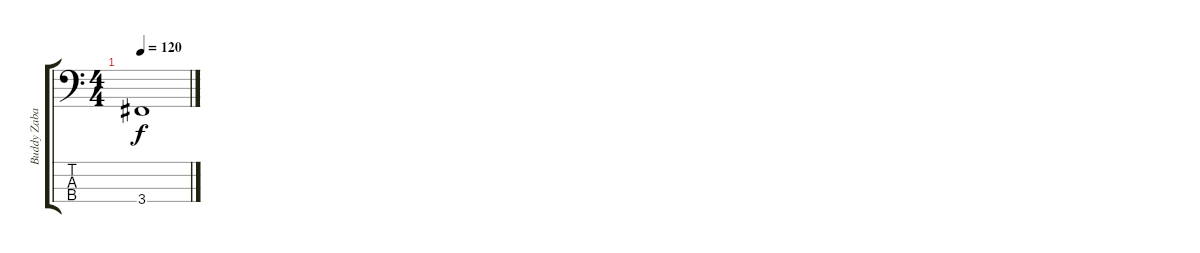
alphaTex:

\track ("Buddy Zabala(Bass)" "Buddy Zaba") {instrument electricbassfinger}
\staff {score tabs}
\tuning (Gb2 Db2 Ab1 Eb1) {hide}
\ts (4 4)
\tempo 120
\clef f4
\ks c
3.4{t}.1{dy f}
